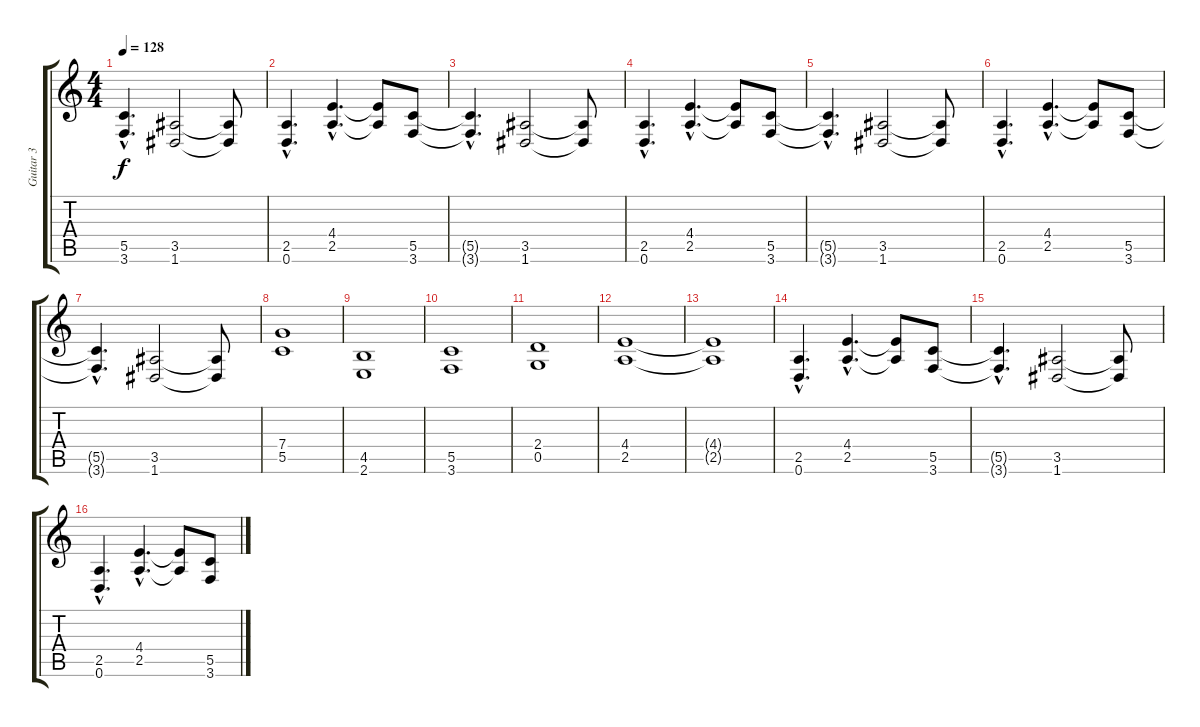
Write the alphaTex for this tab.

\track ("Guitar 3" "Guitar 3") {instrument distortionguitar}
\staff {score tabs}
\tuning (D4 A3 F3 C3 G2 D2) {hide}
\ts (4 4)
\tempo 128
\clef g2
\ks c
(5.5{hac t} 3.6{hac t}).4{d dy f} (3.5 1.6).2 (3.5{t} 1.6{t}).8 |
(2.5{hac} 0.6{hac}).4{d} (4.4{hac} 2.5{hac}).4{d} (4.4{t} 2.5{t}).8 (5.5 3.6).8 |
(5.5{hac t} 3.6{hac t}).4{d} (3.5 1.6).2 (3.5{t} 1.6{t}).8 |
(2.5{hac} 0.6{hac}).4{d} (4.4{hac} 2.5{hac}).4{d} (4.4{t} 2.5{t}).8 (5.5 3.6).8 |
(5.5{hac t} 3.6{hac t}).4{d} (3.5 1.6).2 (3.5{t} 1.6{t}).8 |
(2.5{hac} 0.6{hac}).4{d} (4.4{hac} 2.5{hac}).4{d} (4.4{t} 2.5{t}).8 (5.5 3.6).8 |
(5.5{hac t} 3.6{hac t}).4{d} (3.5 1.6).2 (3.5{t} 1.6{t}).8 |
(7.4 5.5).1{balance 8} |
(4.5 2.6).1 |
(5.5 3.6).1 |
(2.4 0.5).1 |
(4.4 2.5).1 |
(4.4{t} 2.5{t}).1 |
(2.5{hac} 0.6{hac}).4{d} (4.4{hac} 2.5{hac}).4{d} (4.4{t} 2.5{t}).8 (5.5 3.6).8 |
(5.5{hac t} 3.6{hac t}).4{d} (3.5 1.6).2 (3.5{t} 1.6{t}).8 |
(2.5{hac} 0.6{hac}).4{d} (4.4{hac} 2.5{hac}).4{d} (4.4{t} 2.5{t}).8 (5.5 3.6).8
